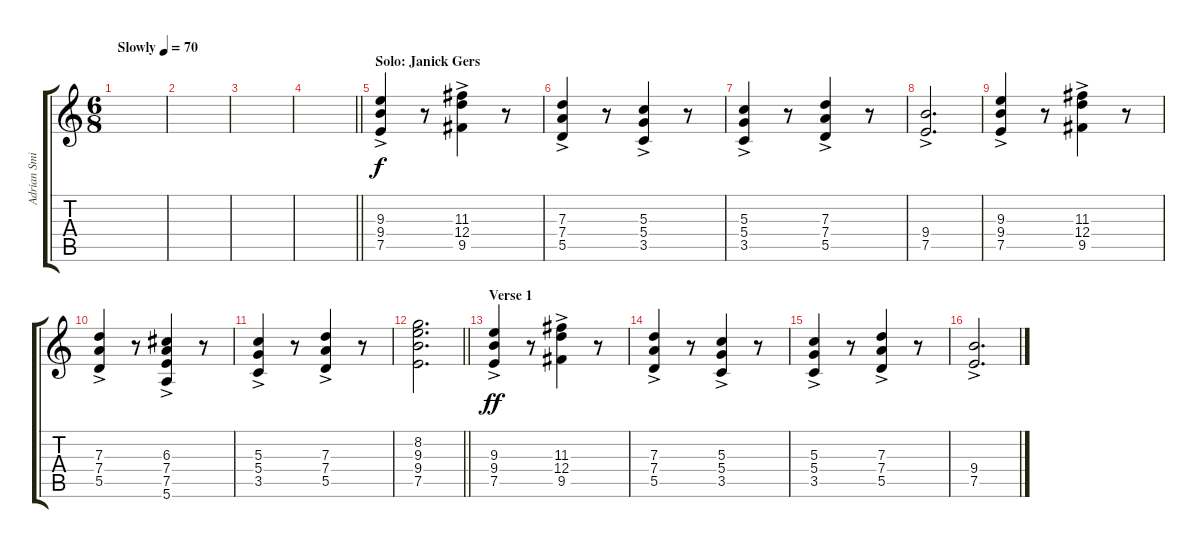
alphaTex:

\track ("Adrian Smith" "Adrian Smi") {instrument overdrivenguitar}
\staff {score tabs}
\tuning (E4 B3 G3 D3 A2 E2) {hide}
\ts (6 8)
\tempo (70 "Slowly")
\clef g2
\ks c
|
|
|
\barLineRight lightlight
|
\section ("" "Solo: Janick Gers")
(9.3{ac} 9.4{ac} 7.5{ac}).4{instrument electricguitarclean} r.8 (11.3{ac} 12.4{ac} 9.5{ac}).4 r.8 |
(7.3{ac} 7.4{ac} 5.5{ac}).4 r.8 (5.3{ac} 5.4{ac} 3.5{ac}).4 r.8 |
(5.3{ac} 5.4{ac} 3.5{ac}).4 r.8 (7.3{ac} 7.4{ac} 5.5{ac}).4 r.8 |
(9.4{ac} 7.5{ac}).2{d} |
(9.3{ac} 9.4{ac} 7.5{ac}).4 r.8 (11.3{ac} 12.4{ac} 9.5{ac}).4 r.8 |
(7.3{ac} 7.4{ac} 5.5{ac}).4 r.8 (6.3{ac} 7.4{ac} 7.5{ac} 5.6{ac}).4 r.8 |
(5.3{ac} 5.4{ac} 3.5{ac}).4 r.8 (7.3{ac} 7.4{ac} 5.5{ac}).4 r.8 |
\barLineRight lightlight
(8.2 9.3 9.4 7.5).2{d dy f} |
\section ("" "Verse 1")
(9.3{ac} 9.4{ac} 7.5{ac}).4{dy ff} r.8 (11.3{ac} 12.4{ac} 9.5{ac}).4 r.8 |
(7.3{ac} 7.4{ac} 5.5{ac}).4 r.8 (5.3{ac} 5.4{ac} 3.5{ac}).4 r.8 |
(5.3{ac} 5.4{ac} 3.5{ac}).4 r.8 (7.3{ac} 7.4{ac} 5.5{ac}).4 r.8 |
(9.4{ac} 7.5{ac}).2{d}
